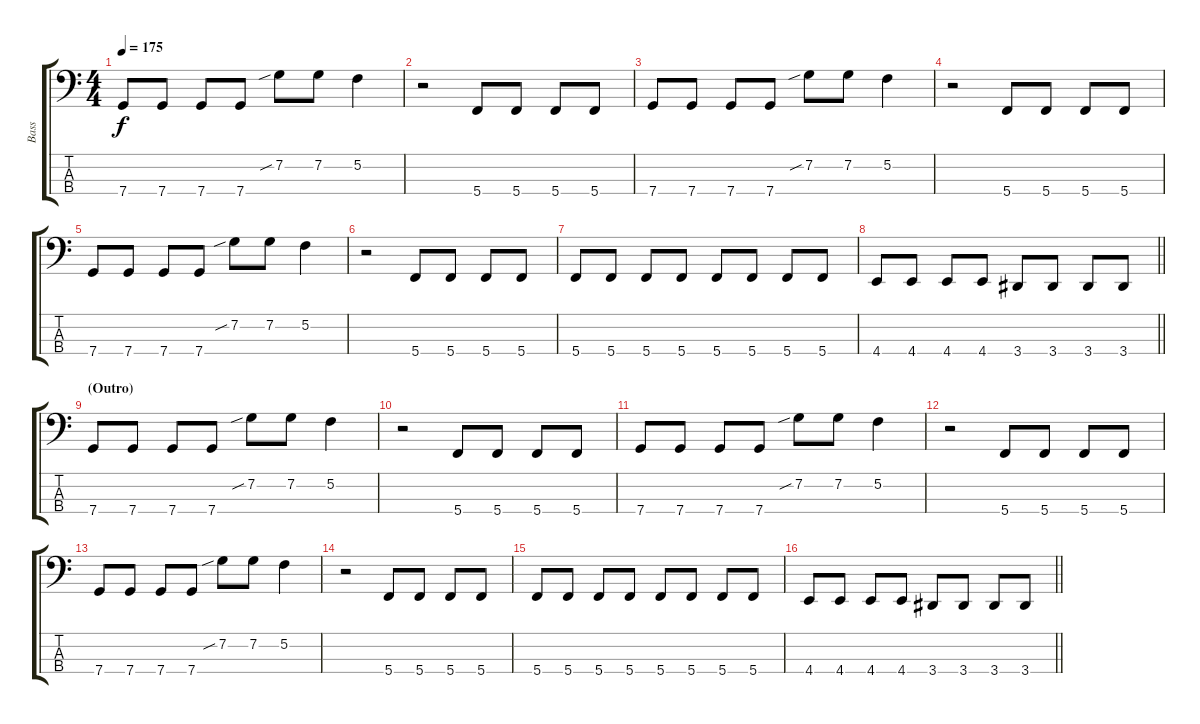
\track ("Bass" "Bass") {instrument electricbasspick}
\staff {score tabs}
\tuning (F2 C2 G1 C1) {hide}
\ts (4 4)
\tempo 175
\clef f4
\ks c
7.4.8{dy f} 7.4.8 7.4.8 7.4.8 7.2{sib}.8 7.2.8 5.2.4 |
r.2 5.4.8 5.4.8 5.4.8 5.4.8 |
7.4.8 7.4.8 7.4.8 7.4.8 7.2{sib}.8 7.2.8 5.2.4 |
r.2 5.4.8 5.4.8 5.4.8 5.4.8 |
7.4.8 7.4.8 7.4.8 7.4.8 7.2{sib}.8 7.2.8 5.2.4 |
r.2 5.4.8 5.4.8 5.4.8 5.4.8 |
5.4.8 5.4.8 5.4.8 5.4.8 5.4.8 5.4.8 5.4.8 5.4.8 |
\barLineRight lightlight
4.4.8 4.4.8 4.4.8 4.4.8 3.4.8 3.4.8 3.4.8 3.4.8 |
\section ("" "(Outro)")
7.4.8 7.4.8 7.4.8 7.4.8 7.2{sib}.8 7.2.8 5.2.4 |
r.2 5.4.8 5.4.8 5.4.8 5.4.8 |
7.4.8 7.4.8 7.4.8 7.4.8 7.2{sib}.8 7.2.8 5.2.4 |
r.2 5.4.8 5.4.8 5.4.8 5.4.8 |
7.4.8 7.4.8 7.4.8 7.4.8 7.2{sib}.8 7.2.8 5.2.4 |
r.2 5.4.8 5.4.8 5.4.8 5.4.8 |
5.4.8 5.4.8 5.4.8 5.4.8 5.4.8 5.4.8 5.4.8 5.4.8 |
\barLineRight lightlight
4.4.8 4.4.8 4.4.8 4.4.8 3.4.8 3.4.8 3.4.8 3.4.8
